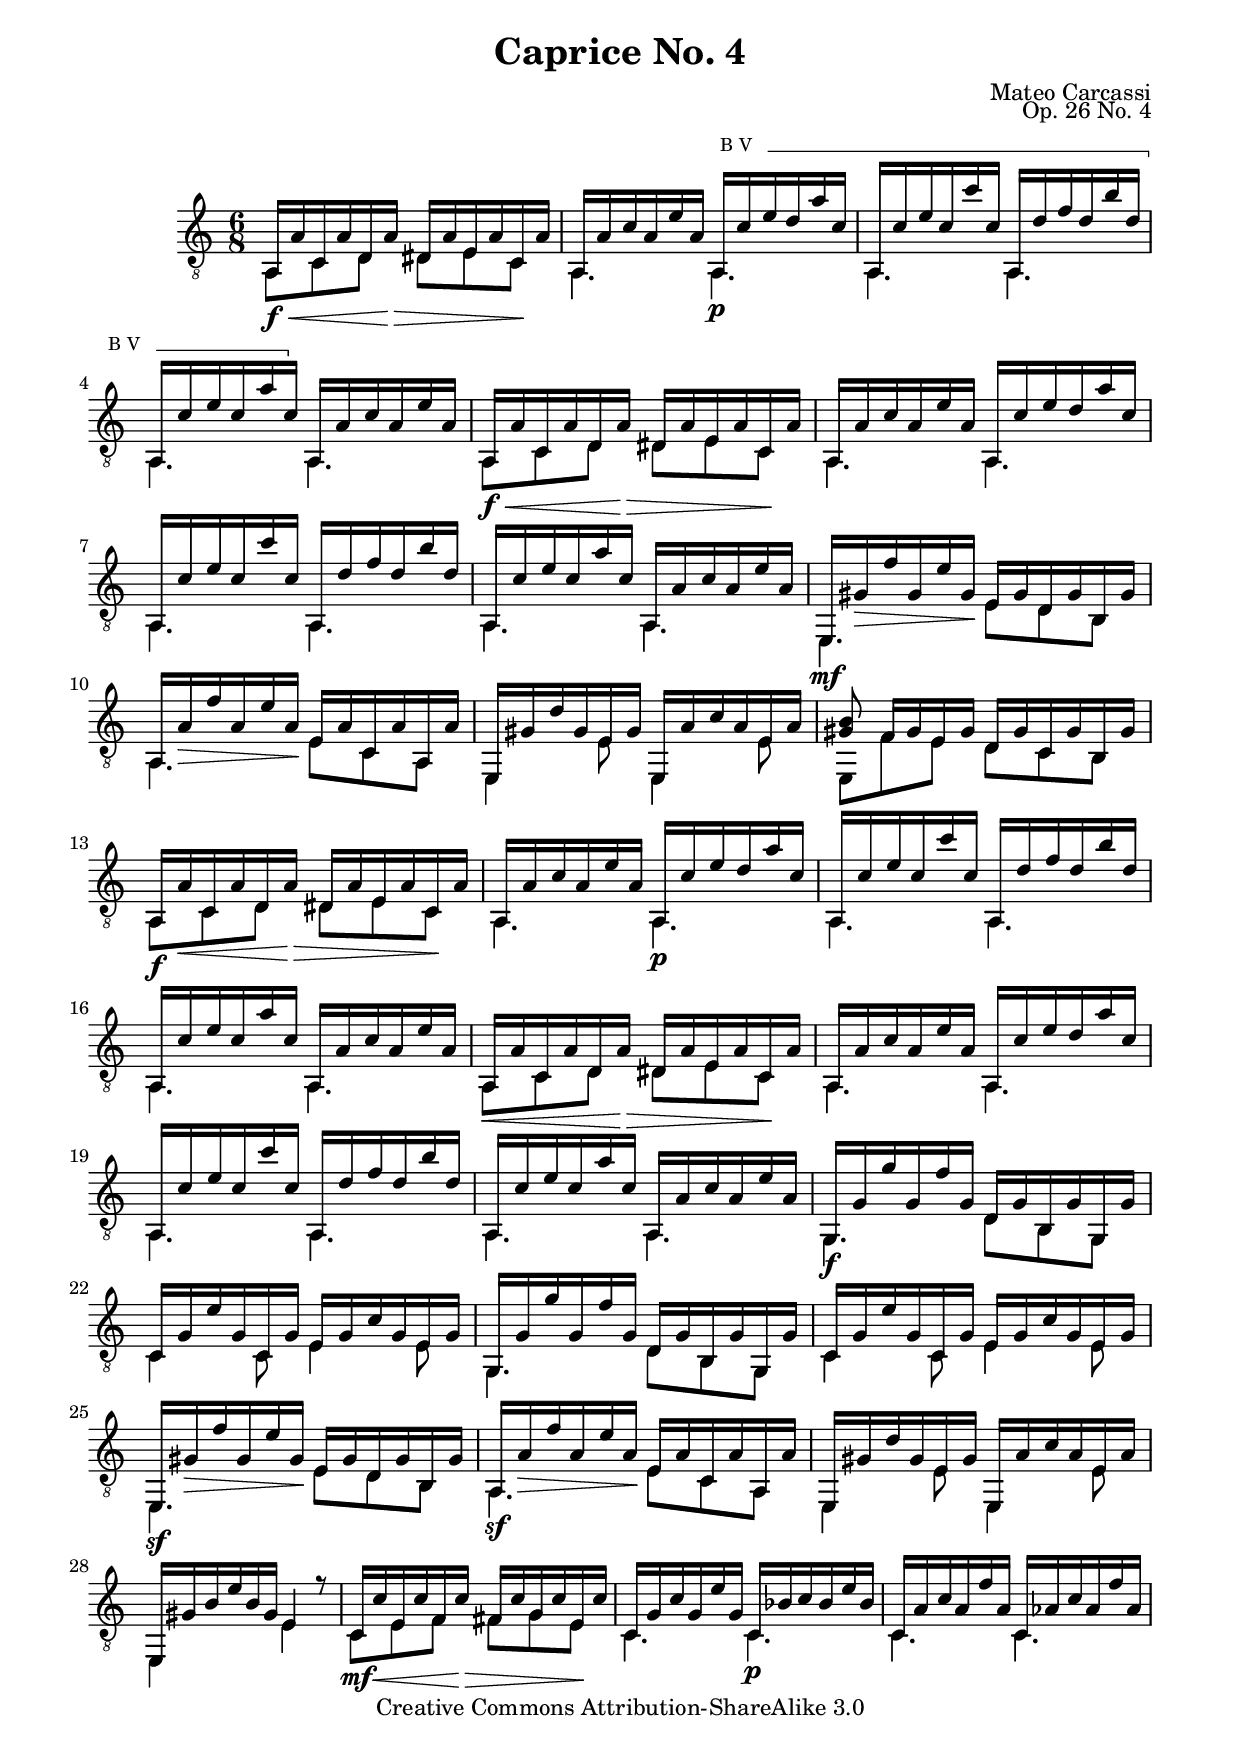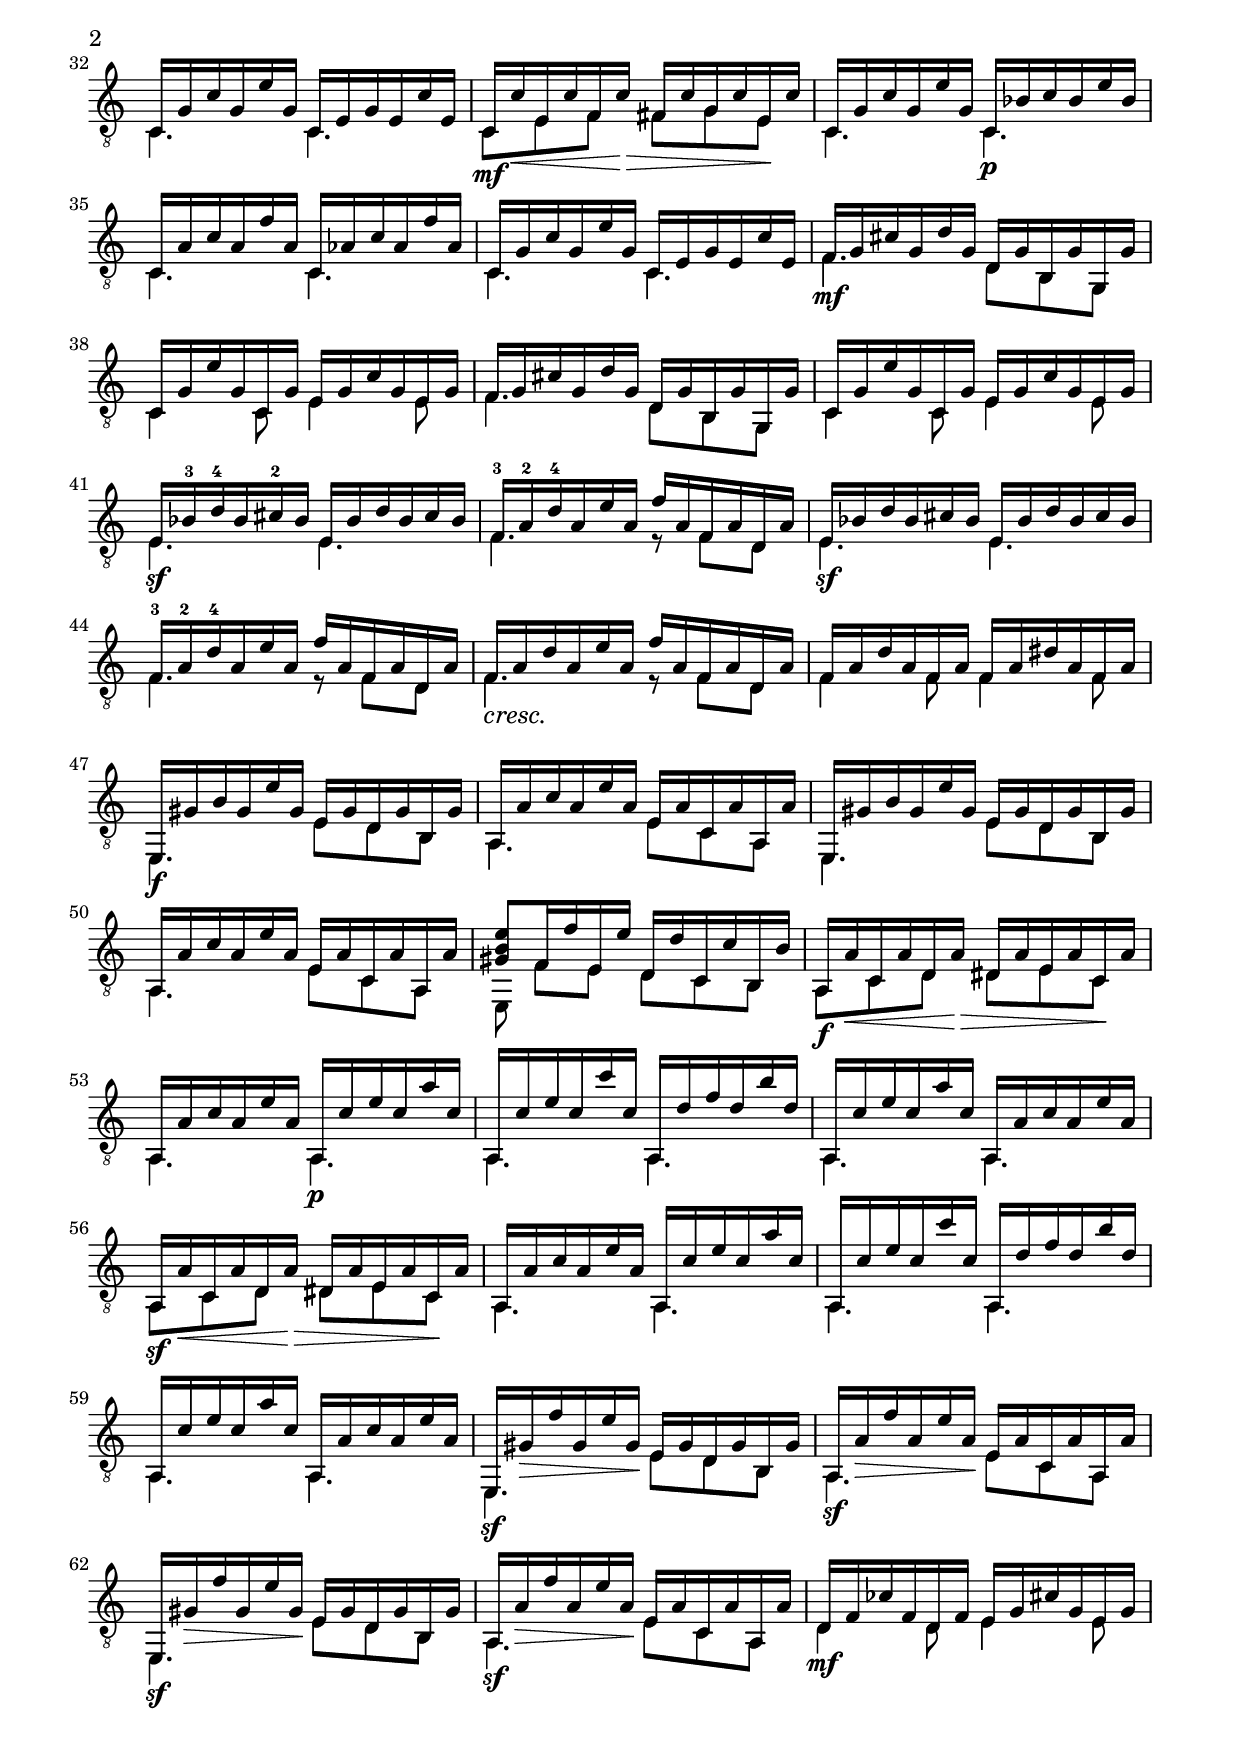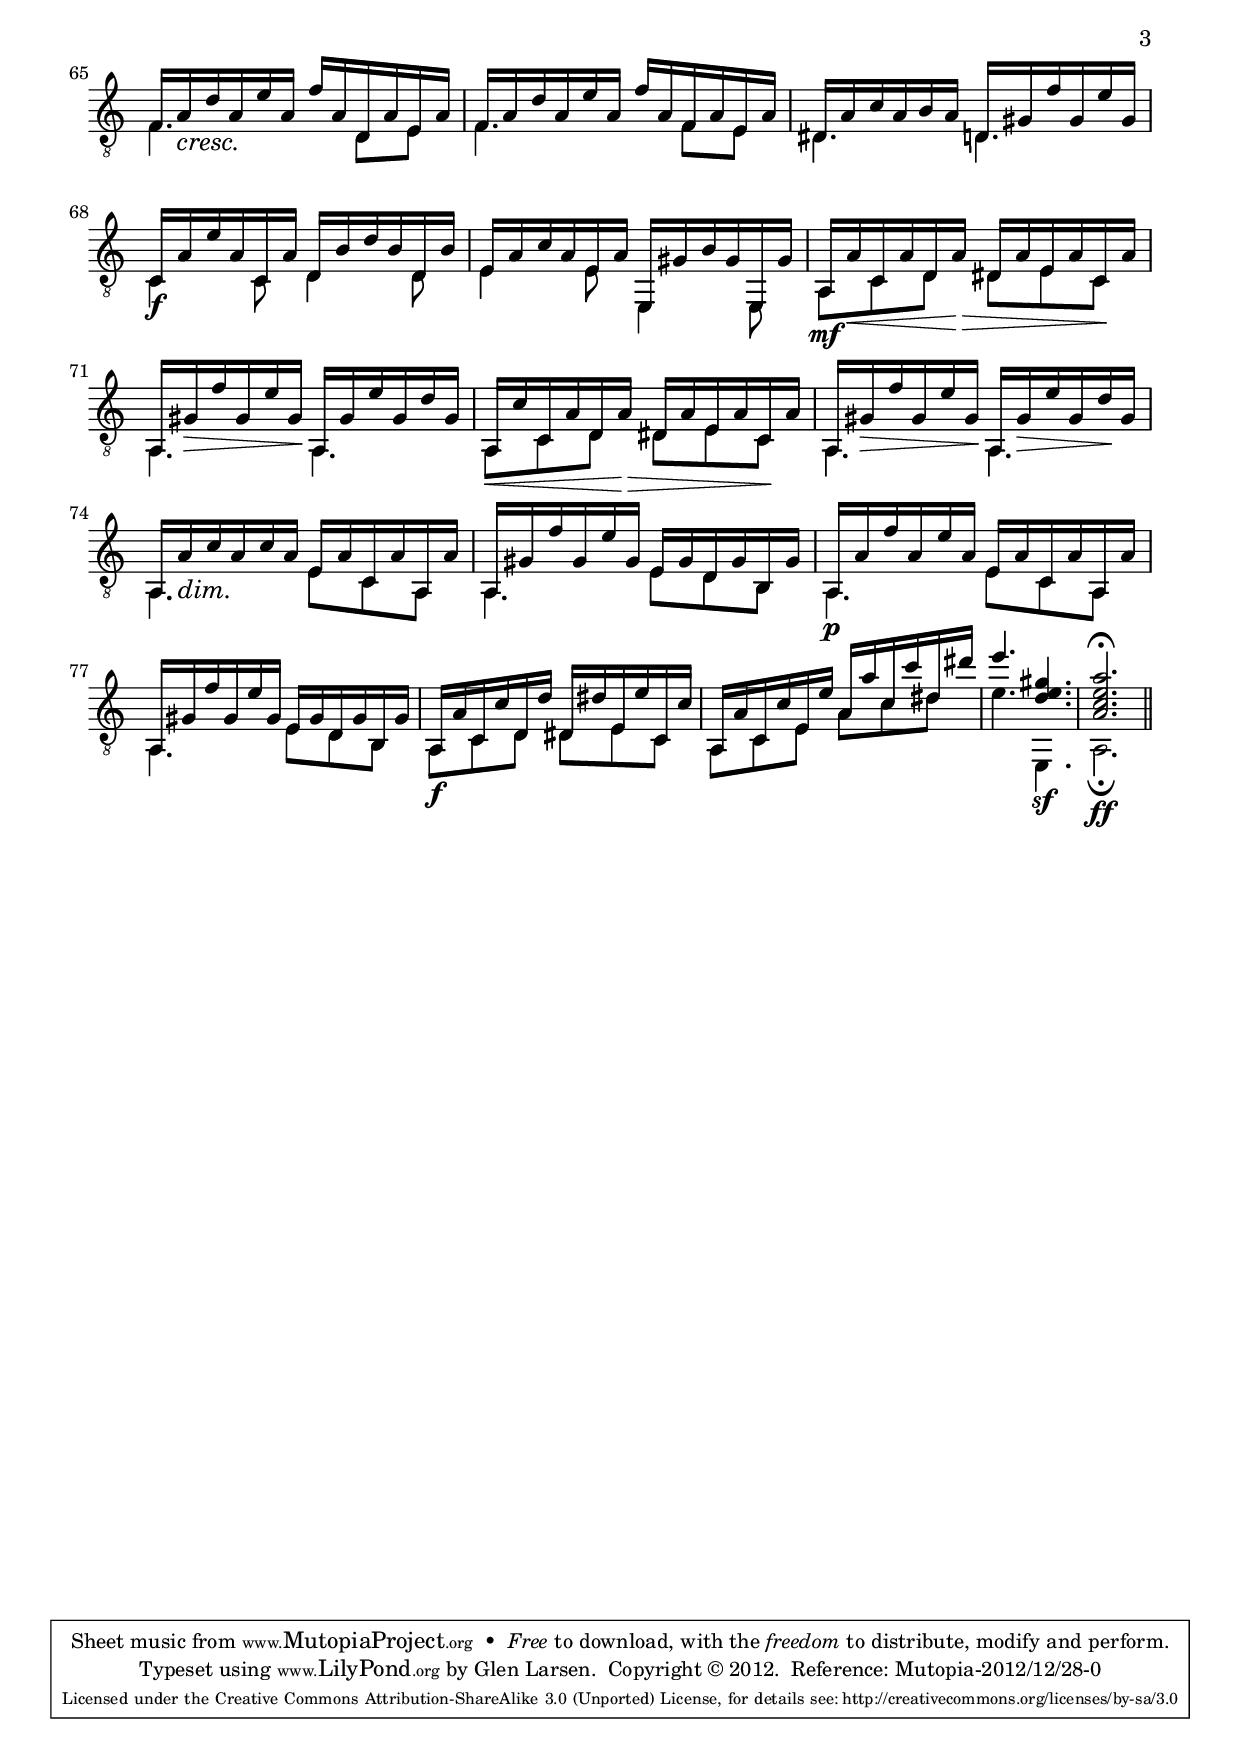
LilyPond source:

\version "2.16.1"

\header {
  title = "Caprice No. 4"
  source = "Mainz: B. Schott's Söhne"
  % Statens musikbibliotek - The Music Library of Sweden
  % Boije 91
  composer = "Mateo Carcassi"
  opus = "Op. 26 No. 4"
  year = "ca. 1827"
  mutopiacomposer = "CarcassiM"
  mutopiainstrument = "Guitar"
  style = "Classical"
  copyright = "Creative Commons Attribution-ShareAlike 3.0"
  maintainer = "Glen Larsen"
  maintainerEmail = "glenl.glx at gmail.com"
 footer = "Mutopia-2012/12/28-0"
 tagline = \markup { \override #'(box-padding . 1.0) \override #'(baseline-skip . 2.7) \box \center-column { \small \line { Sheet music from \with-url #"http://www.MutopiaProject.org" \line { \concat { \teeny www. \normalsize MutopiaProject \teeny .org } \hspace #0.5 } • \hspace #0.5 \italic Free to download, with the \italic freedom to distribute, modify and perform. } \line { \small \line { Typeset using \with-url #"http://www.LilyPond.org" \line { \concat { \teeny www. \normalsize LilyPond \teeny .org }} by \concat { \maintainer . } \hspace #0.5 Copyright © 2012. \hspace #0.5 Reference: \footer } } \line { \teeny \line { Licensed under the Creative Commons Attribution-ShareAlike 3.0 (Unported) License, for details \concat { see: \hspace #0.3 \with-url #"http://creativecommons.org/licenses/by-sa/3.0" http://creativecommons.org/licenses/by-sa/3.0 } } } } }
}

\paper {
  line-width = 18.0\cm
  markup-system-spacing #'padding = #2
%{ uncomment for note entry
  ragged-bottom = ##t
  ragged-last = ##t
%}
}

%% Syntax: \bbarre #"text" { notes } - text = any number of box
bbarre =
#(define-music-function (barre location str music) (string? ly:music?)
   (let ((elts (extract-named-music music '(NoteEvent EventChord))))
     (if (pair? elts)
         (let ((first-element (first elts))
               (last-element (last elts)))
           (set! (ly:music-property first-element 'articulations)
                 (cons (make-music 'TextSpanEvent 'span-direction -1)
                       (ly:music-property first-element 'articulations)))
           (set! (ly:music-property last-element 'articulations)
                 (cons (make-music 'TextSpanEvent 'span-direction 1)
                       (ly:music-property last-element 'articulations))))))
   #{
       \once \override TextSpanner #'font-size = #-2
       \once \override TextSpanner #'font-shape = #'upright
       \once \override TextSpanner #'staff-padding = #3
       \once \override TextSpanner #'style = #'line
       \once \override TextSpanner #'to-barline = ##f
       \once \override TextSpanner #'bound-details =
            #`((left
                (text . ,#{ \markup { \draw-line #'( 0 . -.5) } #})
                (Y . 0)
                (padding . 0.25)
                (attach-dir . -2))
               (right
                (text . ,#{ \markup { \draw-line #'( 0 . -.5) } #})
                (Y . 0)
                (padding . 0.25)
                (attach-dir . 2)))
       %% uncomment this line for make full barred
       \once  \override TextSpanner #'bound-details #'left #'text =  \markup { "B" #str " "}
       $music
   #})


commonVar = {
  \override DynamicTextSpanner #'style = #'none
  \mergeDifferentlyHeadedOn
  \mergeDifferentlyDottedOn
}

\layout {
  \context {
    \Voice
    \override StringNumber #'stencil = ##f
  }
}


upperVoice = \relative c' {
  \voiceOne
  a,16\f\< a' c, a' d, a'\> dis, a' e a c,\! a' |
  a,16 a' c a e' a, \set minimumFret=5\bbarre #"V " { a,\p c' e d a' c, |
  a,16 c' e c c' c, a, d' f d b' d, |
  a,16 c' e c a' c, } \set minimumFret=0 a, a' c a e' a, |
  \barNumberCheck #5
  a,16\f\< a' c, a' d, a'\> dis, a' e a c,\! a' |
  a,16 a' c a e' a, \set minimumFret=5 a, c' e d a' c, |
  a,16 c' e c c' c, a, d' f d b' d, |
  a,16 c' e c a' c, \set minimumFret=0 a, a' c a e' a, |
  \barNumberCheck #9
  e,16\mf gis'\> f' gis, e' gis,\! e gis d gis b, gis' |
  a,16 a'\> f' a, e' a,\! e a c, a' a, a' |
  e,16 gis' d' gis, e gis e, a' c a e a  |
  <gis b>8 f16[ gis e gis] d gis c, gis' b, gis' |
  \barNumberCheck #13
  a,16\f a'\< c, a' d, a'\> dis, a' e a c,\! a' |
  a,16 a' c a e' a, a,\p c' e d a' c, |
  a,16 c' e c c' c, a, d' f d b' d, |
  a,16 c' e c a' c, a, a' c a e' a, |
  % repeat above 4 bars
  a,16\< a' c, a' d, a'\> dis, a' e a c,\! a' |
  a,16 a' c a e' a, a, c' e d a' c, |
  a,16 c' e c c' c, a, d' f d b' d, |
  a,16 c' e c a' c, a, a' c a e' a, |
  \barNumberCheck #21
  g,16\f g' g' g, f' g, d g b, g' g, g' | %\
  c,16 g' e' g, c, g' e g c g e g |	  %/
  g,16 g' g' g, f' g, d g b, g' g, g' |	  %\
  c,16 g' e' g, c, g' e g c g e g |	  %/
  \barNumberCheck #25
  e,16\sf gis'\> f' gis, e' gis,\! e gis d gis b, gis' |
  a,16\sf a'\> f' a, e' a,\! e a c, a' a, a' |
  e,16 gis' d' gis, e gis e, a' c a e a  |
  e,16 gis' b e b gis e4 r8 |
  \repeat unfold 2 {
    c16\mf c'\< e, c' f, c'\> fis, c' g c e,\! c' |
    c,16 g' c g e' g, c,\p bes' c bes e bes |
    c,16 a' c a f' a, c, aes' c aes f' aes, |
    c,16 g' c g e' g, c, e g e c' e, |
  }
  \barNumberCheck #37
  f16\mf g cis g d' g, d g b, g' g, g' |
  c,16 g' e' g, c, g' e g c g e g |
  f16 g cis g d' g, d g b, g' g, g' |
  c,16 g' e' g, c, g' e g c g e g | % end of page
  \barNumberCheck #41
  e16\sf bes'-3 d-4 bes cis-2 bes e, bes' d bes cis bes |
  f16-3 a-2 d-4 a e' a, f' a, f a d, a' |
  e16\sf bes' d bes cis bes e, bes' d bes cis bes |
  f16-3 a-2 d-4 a e' a, f' a, f a d, a' |
  \barNumberCheck #45
  \once\crescTextCresc
  f16\< a d\! a e' a, f' a, f a d, a' |
  f16 a d a f a f a dis a f a |

  e,16\f gis' b gis e' gis, e gis d gis b, gis' |
  a,16 a' c a e' a, e a c, a' a, a' |
  e,16 gis' b gis e' gis, e gis d gis b, gis' |
  a,16 a' c a e' a, e a c, a' a, a' |

  <gis b e>8 f16 f' e, e' d, d' c, c' b, b' |
  a,16\f a'\< c, a' d, a'\> dis, a' e a c,\! a' |

  a,16 a' c a e' a, a,\p c' e c a' c, | %*
  a,16 c' e c c' c, a, d' f d b' d, | %*
  a,16 c' e c a' c, a, a' c a e' a, | %*
  a,16\sf a'\< c, a' d, a'\> dis, a' e a c,\! a' |
  \barNumberCheck #57
  a,16 a' c a e' a, a, c' e c a' c, | %*
  a,16 c' e c c' c, a, d' f d b' d, | %*
  a,16 c' e c a' c, a, a' c a e' a, | %*
  \repeat unfold 2 {
    e,16\sf gis'\> f' gis, e' gis,\! e gis d gis b, gis' |
    a,16\sf a'\> f' a, e' a,\! e a c, a' a, a' |
  }
  d,16\mf f ces' f, d f e g cis g e g |
  f16 \once\crescTextCresc a\< d\! a e' a, f' a, d, a' e a |
  \barNumberCheck #66
  f16 a d a e' a, f' a, f a e a |
  dis,16 a' c a b a d, gis f' gis, e' gis, |
  c,16\f a' e' a, c, a' d, b' d b d, b' |
  \barNumberCheck #69
  e,16 a c a e a e, gis' b gis e, gis' |
  a,16\mf a'\< c, a' d, a'\> dis, a' e a c,\! a' |
  a,16 gis'\> f' gis, e' gis,\! a, gis' e' gis, d' gis, |
  a,16\< c' c, a' d, a'\> dis, a' e a c,\! a' |

  a,16 gis'\> f' gis, e' gis,\! a, gis'\> e' gis, d'\! gis, |
  a,16 \once\dimTextDim a'\> c a\! c a e a c, a' a, a' |
  a,16 gis' f' gis, e' gis, e gis d gis b, gis' |
  a,16\p a' f' a, e' a, e a c, a' a, a' |

  a,16 gis' f' gis, e' gis, e gis d gis b, gis' |
  a,16\f a' c, c' d, d' dis, dis' e, e'\2 c, c'\3 |
  a,16 a' c, c' e, e' a, a' c,\3 c' dis,\3 dis' |
  e4. <d, e gis>\sf |
  <a c e a>2.\ff\fermata
  \bar "||"
}

lowerVoice = \relative c {
  \voiceTwo
  \repeat unfold 2 {
    a8 c d dis e c |
    a4. \set minimumFret=5 a4. |
    a4. a4. |
    a4. \set minimumFret=0 a4. |
  }
  e4. e'8 d b |
  a4. e'8 c a |
  e4 e'8 e,4 e'8 |
  e,8 f' e d c b |
  \repeat unfold 2 {
    a8 c d dis e c |
    \repeat unfold 3 { a4. a4. | }
  }
  \repeat unfold 2 {
    g4. d'8 b g |
    c4 c8 e4 e8 |
  }
  e,4. e'8 d b |
  a4. e'8 c a |
  e4 e'8 e,4 e'8 |
  e,4 s8 e'4 s8 |
  \repeat unfold 2 {
    c8 e f fis g e |
    \repeat unfold 3 {
      c4. c |
    }
  }
  \repeat unfold 2 {
    f4. d8 b g |
    c4 c8 e4 e8 |
  }
  \repeat unfold 2 {
    e4. e |
    f4. r8 f d |
  }
  f4. r8 f d |
  f4 f8 f4 f8 |
  \repeat unfold 2 {
    e,4. e'8 d b |
    a4. e'8 c a |
  }
  e8 f'[ e] d c b |
  a8 c d dis e c |
  \repeat unfold 3 {
    a4. a |
  }
  a8 c d dis e c |
  \repeat unfold 3 {
    a4. a |
  }
  \repeat unfold 2 {
    e4. e'8 d b |
    a4. e'8 c a |
  }
  d4 d8 e4 e8 |

  f4. s8 d e |
  \barNumberCheck #66
  f4. s8 f e |
  dis4. d |
  c4 c8 d4 d8 |

  e4 e8 e,4 e8 |
  a8 c d dis e c |
  a4. a |
  a8 c d dis e c |

  a4. a |
  a4. e'8 c a |
  a4. e'8 d b |
  a4. e'8 c a |

  a4. e'8 d b |
  a8 c d dis e c |
  a8 c e a c\3 dis\3 |
  e4.\3 e,, |
  a2._\fermata |
}


\score {
  <<
    \new Staff = "Guitar" \with {
      midiInstrument = #"acoustic guitar (nylon)"
    } <<
      \commonVar
      \clef "treble_8"
      \key a \minor \time 6/8
      \context Voice = "upperVoice" \upperVoice
      \context Voice = "lowerVoice" \lowerVoice
    >>
%{
    \new TabStaff = "guitar tab" \with {
      restrainOpenStrings = ##t
    }
    <<
      \clef moderntab
      \context TabVoice = "upperVoice" \upperVoice
      \context TabVoice = "lowerVoice" \lowerVoice
    >>
%}
  >>
  \layout {}
  \midi {
    \tempo 4 = 100
  }
}
